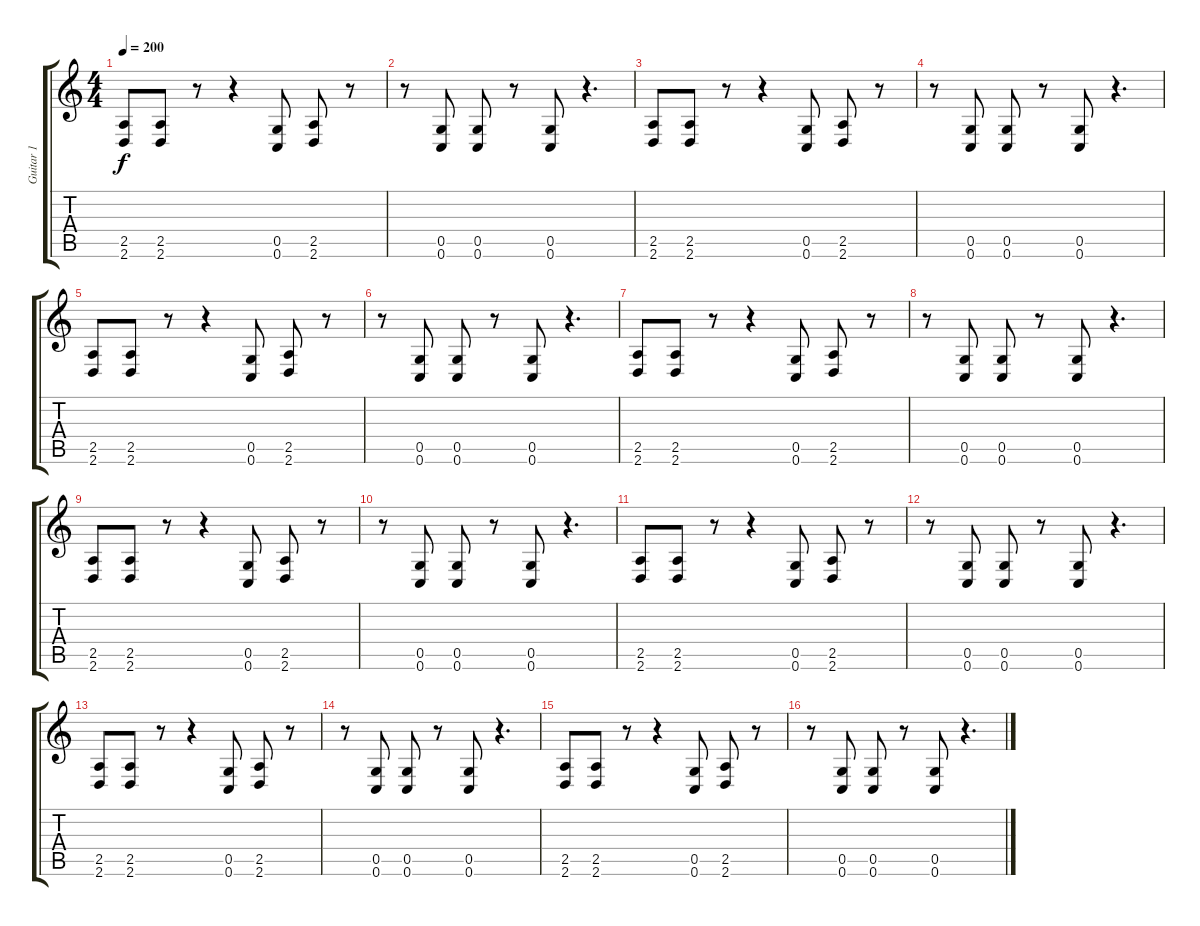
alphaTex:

\track ("Guitar 1" "Guitar 1") {instrument distortionguitar}
\staff {score tabs}
\tuning (D4 A3 F3 C3 G2 C2) {hide}
\ts (4 4)
\tempo 200
\clef g2
\ks c
(2.5 2.6).8{dy f} (2.5 2.6).8 r.8 r.4 (0.5 0.6).8 (2.5 2.6).8 r.8 |
r.8 (0.5 0.6).8 (0.5 0.6).8 r.8 (0.5 0.6).8 r.4{d} |
(2.5 2.6).8 (2.5 2.6).8 r.8 r.4 (0.5 0.6).8 (2.5 2.6).8 r.8 |
r.8 (0.5 0.6).8 (0.5 0.6).8 r.8 (0.5 0.6).8 r.4{d} |
(2.5 2.6).8 (2.5 2.6).8 r.8 r.4 (0.5 0.6).8 (2.5 2.6).8 r.8 |
r.8 (0.5 0.6).8 (0.5 0.6).8 r.8 (0.5 0.6).8 r.4{d} |
(2.5 2.6).8 (2.5 2.6).8 r.8 r.4 (0.5 0.6).8 (2.5 2.6).8 r.8 |
r.8 (0.5 0.6).8 (0.5 0.6).8 r.8 (0.5 0.6).8 r.4{d} |
(2.5 2.6).8 (2.5 2.6).8 r.8 r.4 (0.5 0.6).8 (2.5 2.6).8 r.8 |
r.8 (0.5 0.6).8 (0.5 0.6).8 r.8 (0.5 0.6).8 r.4{d} |
(2.5 2.6).8 (2.5 2.6).8 r.8 r.4 (0.5 0.6).8 (2.5 2.6).8 r.8 |
r.8 (0.5 0.6).8 (0.5 0.6).8 r.8 (0.5 0.6).8 r.4{d} |
(2.5 2.6).8 (2.5 2.6).8 r.8 r.4 (0.5 0.6).8 (2.5 2.6).8 r.8 |
r.8 (0.5 0.6).8 (0.5 0.6).8 r.8 (0.5 0.6).8 r.4{d} |
(2.5 2.6).8 (2.5 2.6).8 r.8 r.4 (0.5 0.6).8 (2.5 2.6).8 r.8 |
r.8 (0.5 0.6).8 (0.5 0.6).8 r.8 (0.5 0.6).8 r.4{d}
